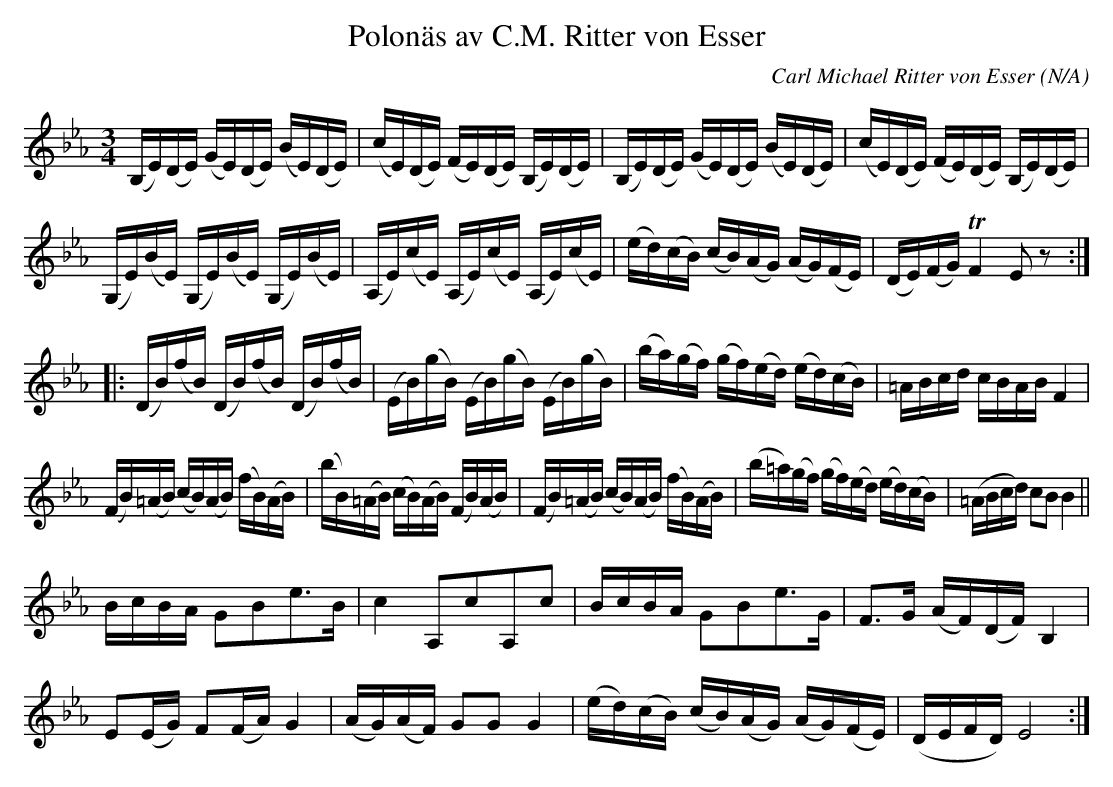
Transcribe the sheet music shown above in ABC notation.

X:1
T:Polonäs av C.M. Ritter von Esser
C:Carl Michael Ritter von Esser
O:N/A
M:3/4
L:1/16
K:Eb
 (B,E)(DE) (GE)(DE) (BE)(DE) |(cE)(DE) (FE)(DE) (B,E)(DE) | (B,E)(DE) (GE)(DE) (BE)(DE) |(cE)(DE) (FE)(DE) (B,E)(DE)|
(G,E)(BE) (G,E)(BE) (G,E)(BE)| (A,E)(cE) (A,E)(cE) (A,E)(cE)| (ed)(cB) (cB)(AG) (AG)(FE)| (DE)(FG)TF4 E2z2  :|
|:(DB)(fB) (DB)(fB) (DB)(fB)| (EB)(gB) (EB)(gB) (EB)(gB)|(ba)(gf) (gf)(ed) (ed)(cB)| =ABcd cBAB F4|
(FB)(=AB) (cB)(AB) (fB)(AB)| (bB)(=AB) (cB)(AB) (FB)(AB)| (FB)(=AB) (cB)(AB) (fB)(AB)| (b=a)(gf) (gf)(ed) (ed)(cB)| (=ABcd) c2B2B4||
BcBA G2B2e3B| c4 A,2c2A,2c2| BcBA G2B2e3G| F3G (AF)(DF) B,4|
E2(EG) F2(FA) G4| (AG)(AF) G2G2 G4 | (ed)(cB) (cB)(AG) (AG)(FE)|(DEFD)E8:|
